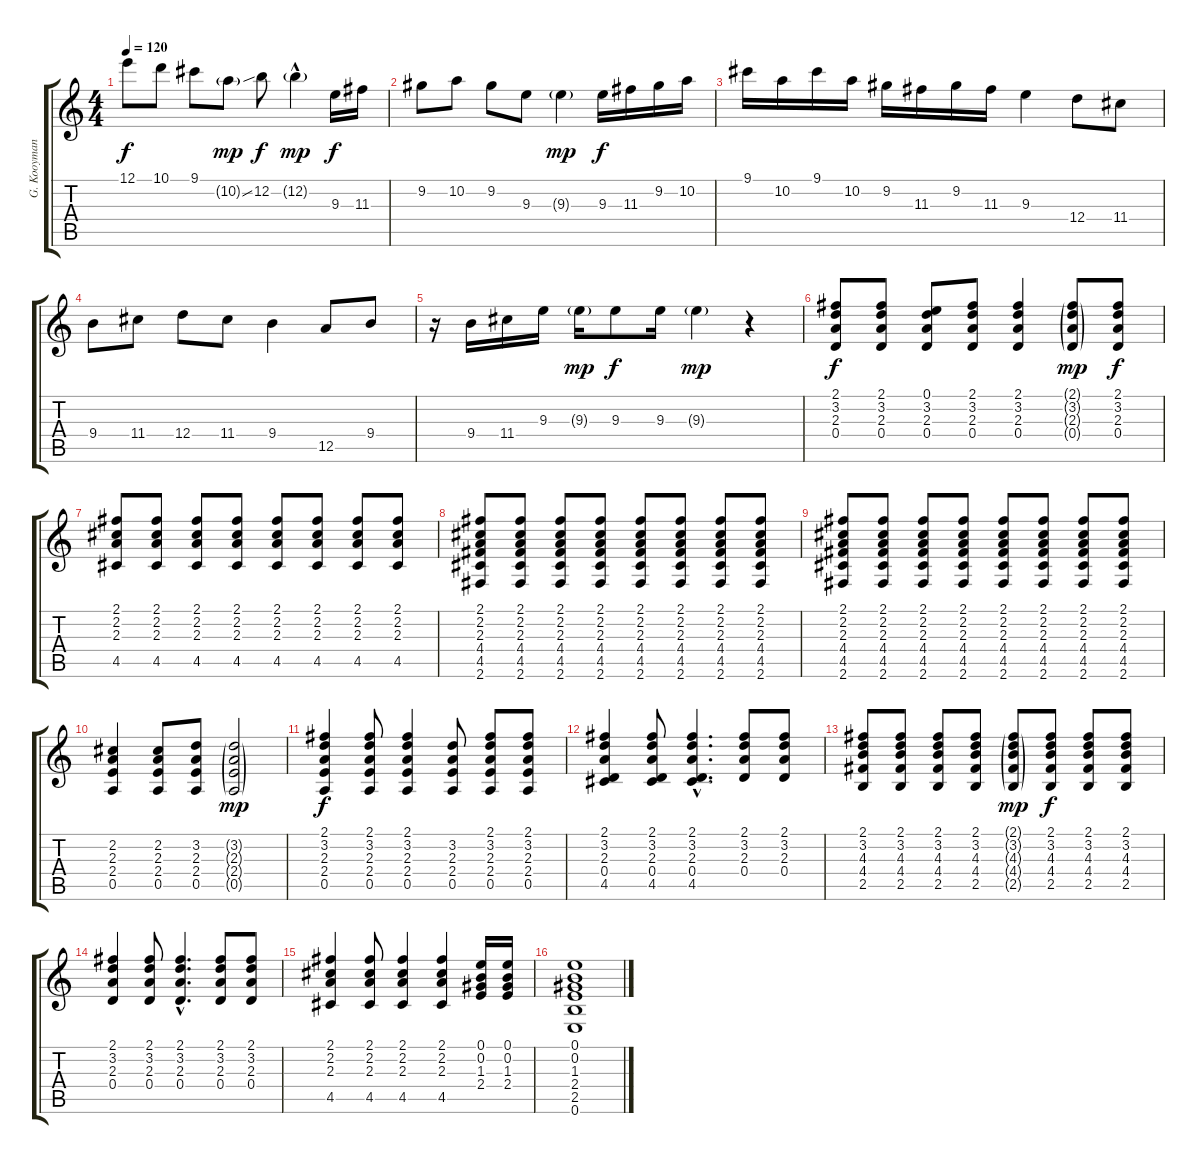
\track ("G. Kooymans" "G. Kooyman") {instrument acousticguitarnylon}
\staff {score tabs}
\tuning (E4 B3 G3 D3 A2 E2) {hide}
\ts (4 4)
\tempo 120
\clef g2
\ks c
12.1.8{dy f} 10.1.8 9.1.8 10.2{ss g}.8{dy mp} 12.2.8{dy f} 12.2{g hac}.4{dy mp} 9.3.16{dy f} 11.3.16 |
9.2.8 10.2.8 9.2.8 9.3.8 9.3{g}.4{dy mp} 9.3.16{dy f} 11.3.16 9.2.16 10.2.16 |
9.1.16 10.2.16 9.1.16 10.2.16 9.2.16 11.3.16 9.2.16 11.3.16 9.3.4 12.4.8 11.4.8 |
9.4.8 11.4.8 12.4.8 11.4.8 9.4.4 12.5.8 9.4.8 |
r.16 9.4.16 11.4.16 9.3.16 9.3{g}.16{dy mp} 9.3.8{dy f} 9.3.16 9.3{g}.4{dy mp} r.4 |
(2.1 3.2 2.3 0.4).8{dy f} (2.1 3.2 2.3 0.4).8 (0.1 3.2 2.3 0.4).8 (2.1 3.2 2.3 0.4).8 (2.1 3.2 2.3 0.4).4 (2.1{g} 3.2{g} 2.3{g} 0.4{g}).8{dy mp} (2.1 3.2 2.3 0.4).8{dy f} |
(2.1 2.2 2.3 4.5).8 (2.1 2.2 2.3 4.5).8 (2.1 2.2 2.3 4.5).8 (2.1 2.2 2.3 4.5).8 (2.1 2.2 2.3 4.5).8 (2.1 2.2 2.3 4.5).8 (2.1 2.2 2.3 4.5).8 (2.1 2.2 2.3 4.5).8 |
(2.1 2.2 2.3 4.4 4.5 2.6).8 (2.1 2.2 2.3 4.4 4.5 2.6).8 (2.1 2.2 2.3 4.4 4.5 2.6).8 (2.1 2.2 2.3 4.4 4.5 2.6).8 (2.1 2.2 2.3 4.4 4.5 2.6).8 (2.1 2.2 2.3 4.4 4.5 2.6).8 (2.1 2.2 2.3 4.4 4.5 2.6).8 (2.1 2.2 2.3 4.4 4.5 2.6).8 |
(2.1 2.2 2.3 4.4 4.5 2.6).8 (2.1 2.2 2.3 4.4 4.5 2.6).8 (2.1 2.2 2.3 4.4 4.5 2.6).8 (2.1 2.2 2.3 4.4 4.5 2.6).8 (2.1 2.2 2.3 4.4 4.5 2.6).8 (2.1 2.2 2.3 4.4 4.5 2.6).8 (2.1 2.2 2.3 4.4 4.5 2.6).8 (2.1 2.2 2.3 4.4 4.5 2.6).8 |
(2.2 2.3 2.4 0.5).4 (2.2 2.3 2.4 0.5).8 (3.2 2.3 2.4 0.5).8 (3.2{g} 2.3{g} 2.4{g} 0.5{g}).2{dy mp} |
(2.1 3.2 2.3 2.4 0.5).4{dy f} (2.1 3.2 2.3 2.4 0.5).8 (2.1 3.2 2.3 2.4 0.5).4 (3.2 2.3 2.4 0.5).8 (2.1 3.2 2.3 2.4 0.5).8 (2.1 3.2 2.3 2.4 0.5).8 |
(2.1 3.2 2.3 0.4 4.5).4 (2.1 3.2 2.3 0.4 4.5).8 (2.1{hac} 3.2{hac} 2.3{hac} 0.4{hac} 4.5{hac}).4{d} (2.1 3.2 2.3 0.4).8 (2.1 3.2 2.3 0.4).8 |
(2.1 3.2 4.3 4.4 2.5).8 (2.1 3.2 4.3 4.4 2.5).8 (2.1 3.2 4.3 4.4 2.5).8 (2.1 3.2 4.3 4.4 2.5).8 (2.1{g} 3.2{g} 4.3{g} 4.4{g} 2.5{g}).8{dy mp} (2.1 3.2 4.3 4.4 2.5).8{dy f} (2.1 3.2 4.3 4.4 2.5).8 (2.1 3.2 4.3 4.4 2.5).8 |
(2.1 3.2 2.3 0.4).4 (2.1 3.2 2.3 0.4).8 (2.1{hac} 3.2{hac} 2.3{hac} 0.4{hac}).4{d} (2.1 3.2 2.3 0.4).8 (2.1 3.2 2.3 0.4).8 |
(2.1 2.2 2.3 4.5).4 (2.1 2.2 2.3 4.5).8 (2.1 2.2 2.3 4.5).4 (2.1 2.2 2.3 4.5).4 (0.1 0.2 1.3 2.4).16 (0.1 0.2 1.3 2.4).16 |
(0.1 0.2 1.3 2.4 2.5 0.6).1
